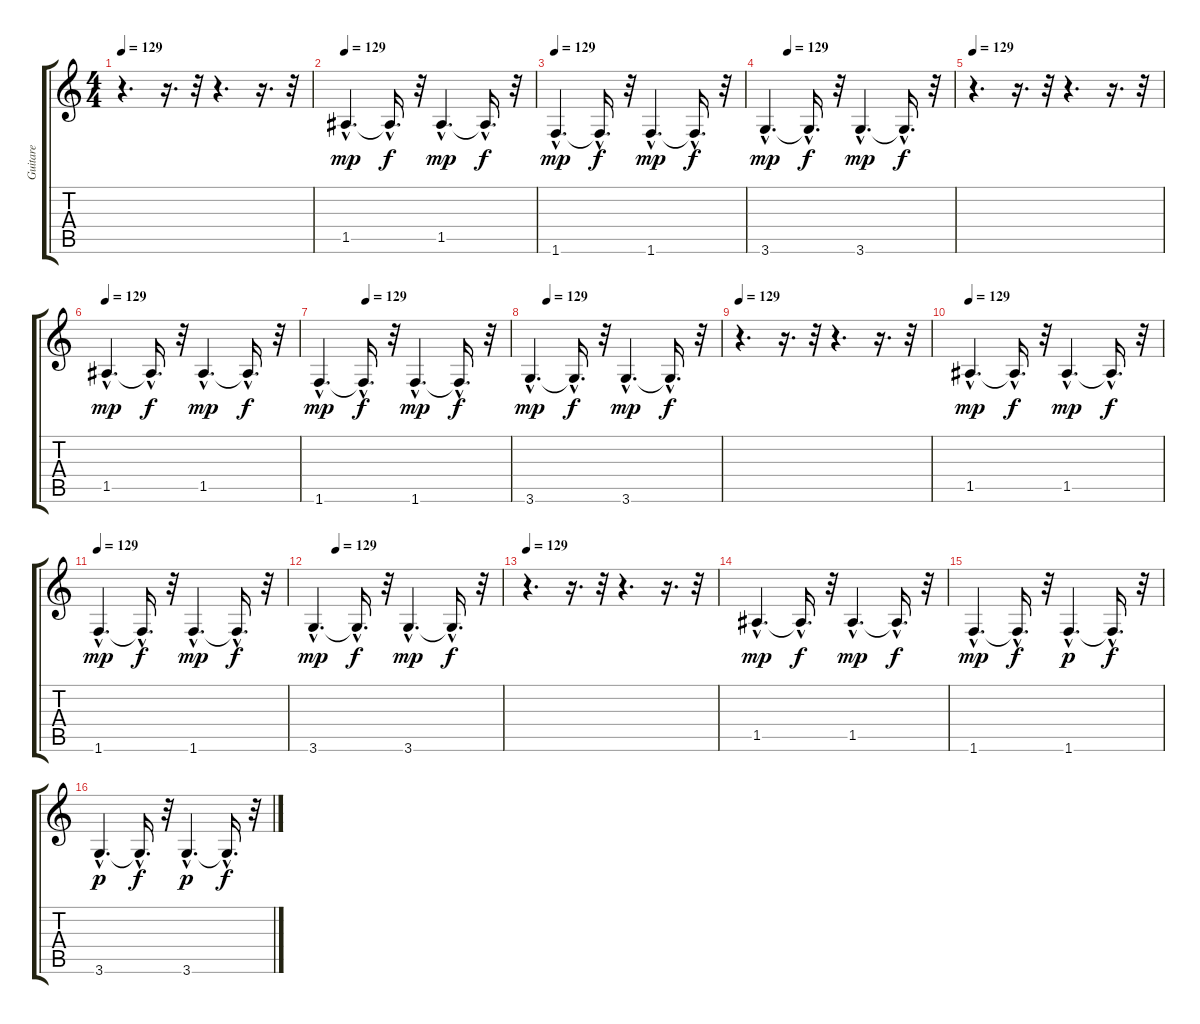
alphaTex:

\track ("Guitare" "Guitare") {instrument acousticguitarnylon}
\staff {score tabs}
\tuning (E4 B3 G3 D3 A2 E2) {hide}
\ts (4 4)
\tempo 129
\clef g2
\ks c
r.4{d dy f} r.16{d} r.32 r.4{d} r.16{d} r.32 |
\tempo 129
1.5{hac}.4{d dy mp} 1.5{hac t}.16{d dy f} r.32 1.5{hac}.4{d dy mp} 1.5{hac t}.16{d dy f} r.32 |
\tempo 129
1.6{hac}.4{d dy mp} 1.6{hac t}.16{d dy f} r.32 1.6{hac}.4{d dy mp} 1.6{hac t}.16{d dy f} r.32 |
\tempo (129 0.125)
3.6{hac}.4{d dy mp} 3.6{hac t}.16{d dy f} r.32 3.6{hac}.4{d dy mp} 3.6{hac t}.16{d dy f} r.32 |
\tempo 129
r.4{d} r.16{d} r.32 r.4{d} r.16{d} r.32 |
\tempo 129
1.5{hac}.4{d dy mp} 1.5{hac t}.16{d dy f} r.32 1.5{hac}.4{d dy mp} 1.5{hac t}.16{d dy f} r.32 |
\tempo (129 0.25)
1.6{hac}.4{d dy mp} 1.6{hac t}.16{d dy f} r.32 1.6{hac}.4{d dy mp} 1.6{hac t}.16{d dy f} r.32 |
\tempo (129 0.09375)
3.6{hac}.4{d dy mp} 3.6{hac t}.16{d dy f} r.32 3.6{hac}.4{d dy mp} 3.6{hac t}.16{d dy f} r.32 |
\tempo 129
r.4{d} r.16{d} r.32 r.4{d} r.16{d} r.32 |
\tempo 129
1.5{hac}.4{d dy mp} 1.5{hac t}.16{d dy f} r.32 1.5{hac}.4{d dy mp} 1.5{hac t}.16{d dy f} r.32 |
\tempo 129
1.6{hac}.4{d dy mp} 1.6{hac t}.16{d dy f} r.32 1.6{hac}.4{d dy mp} 1.6{hac t}.16{d dy f} r.32 |
\tempo (129 0.125)
3.6{hac}.4{d dy mp} 3.6{hac t}.16{d dy f} r.32 3.6{hac}.4{d dy mp} 3.6{hac t}.16{d dy f} r.32 |
\tempo 129
r.4{d} r.16{d} r.32 r.4{d} r.16{d} r.32 |
1.5{hac}.4{d dy mp} 1.5{hac t}.16{d dy f} r.32 1.5{hac}.4{d dy mp} 1.5{hac t}.16{d dy f} r.32 |
1.6{hac}.4{d dy mp} 1.6{hac t}.16{d dy f} r.32 1.6{hac}.4{d dy p} 1.6{hac t}.16{d dy f} r.32 |
3.6{hac}.4{d dy p} 3.6{hac t}.16{d dy f} r.32 3.6{hac}.4{d dy p} 3.6{hac t}.16{d dy f} r.32
